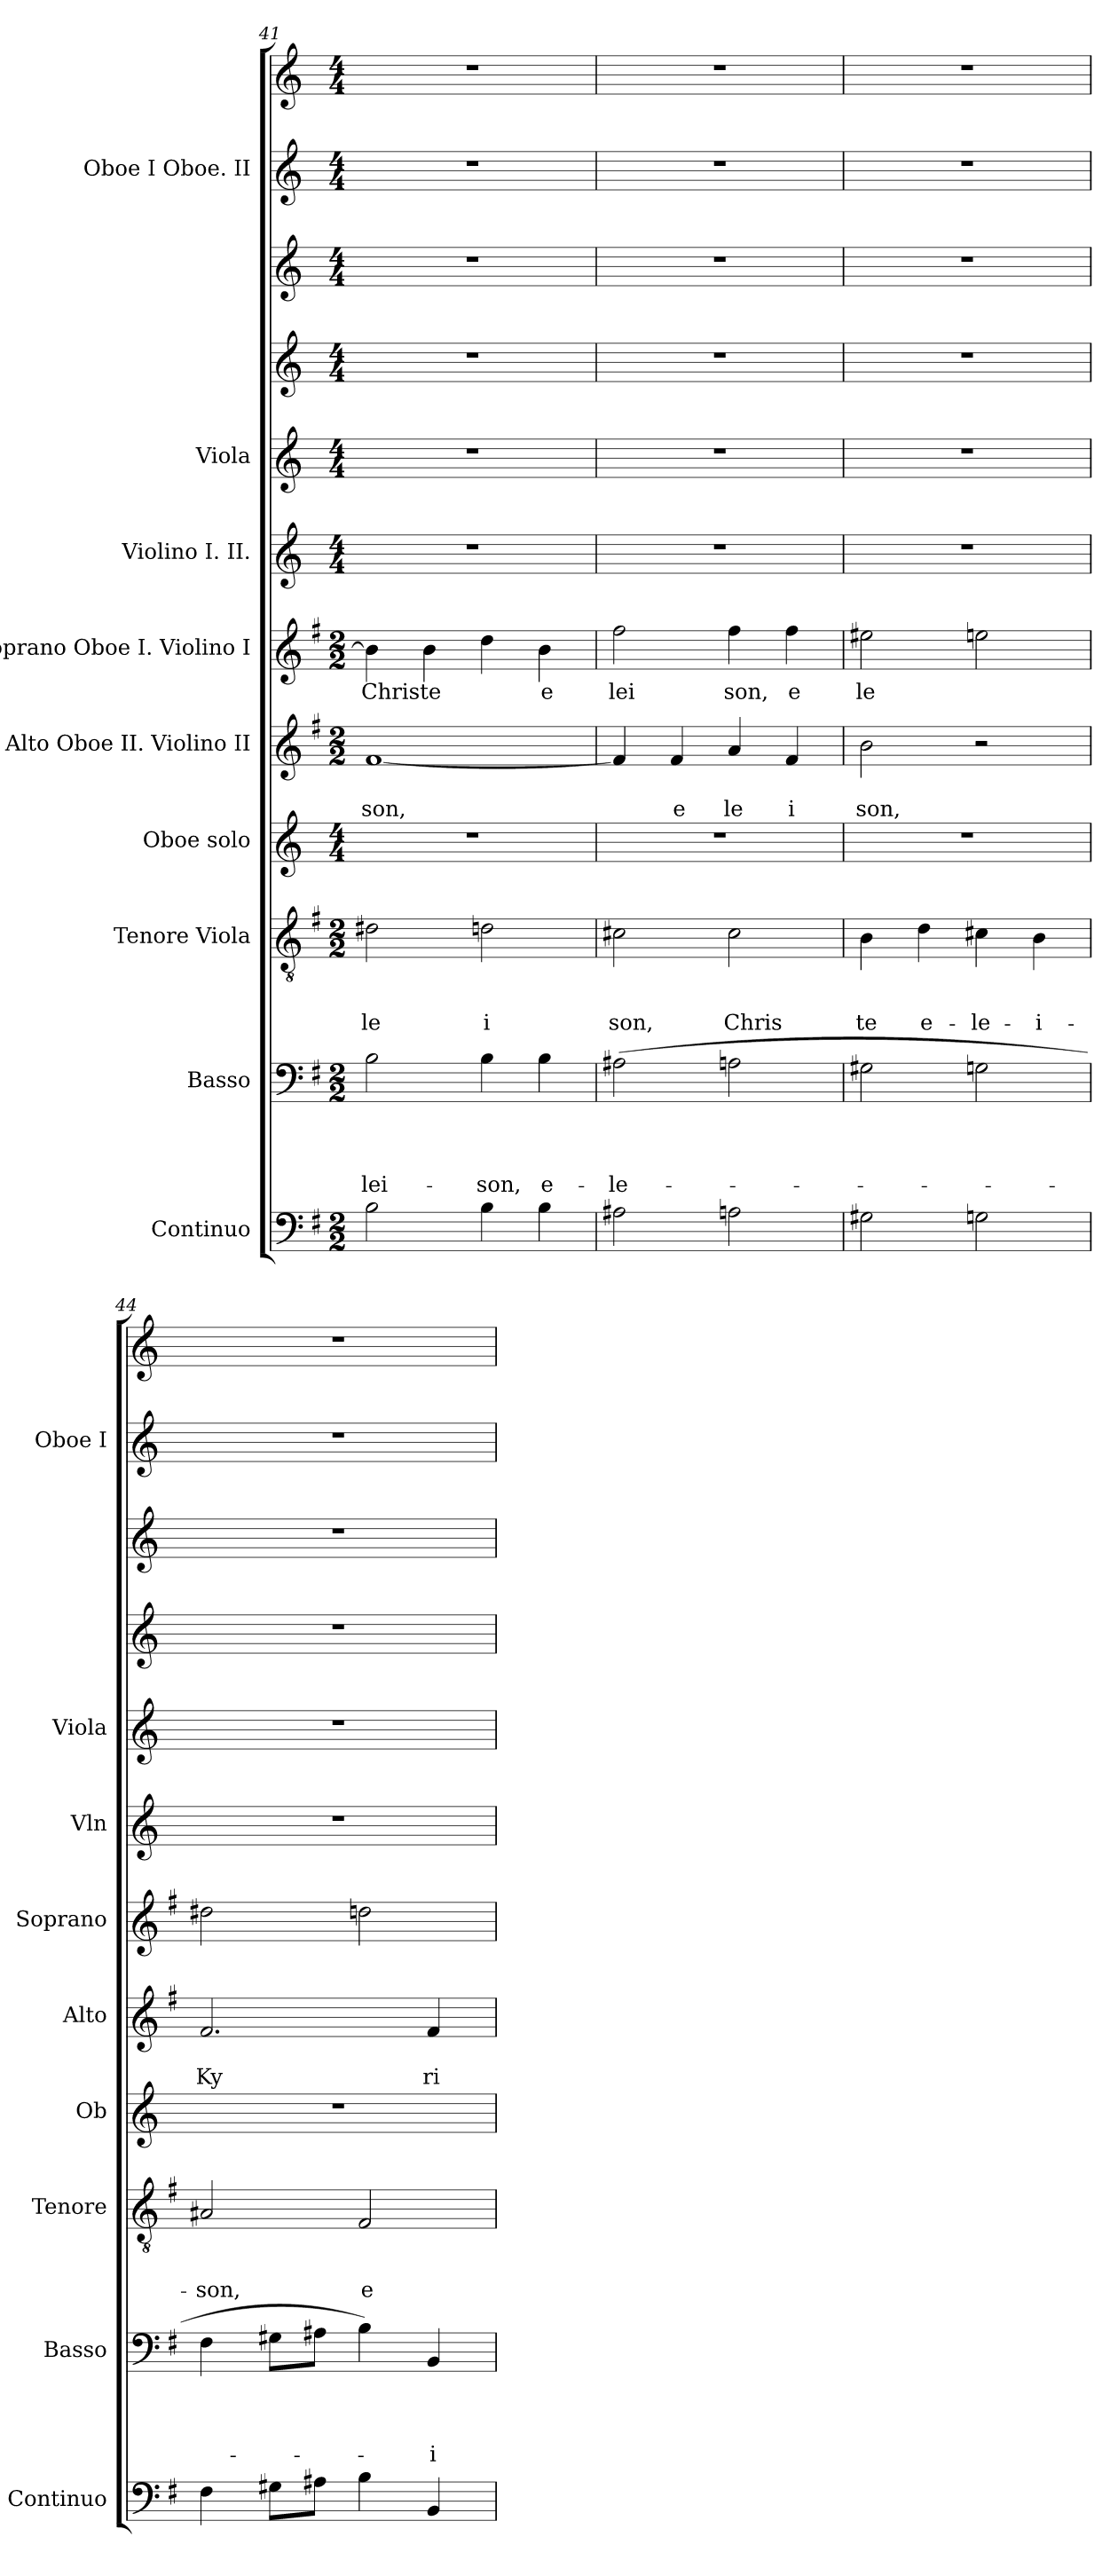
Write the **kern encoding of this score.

**kern	**kern	**text	**text	**text	**text	**kern	**text	**text	**text	**kern	**kern	**text	**text	**kern	**text	**kern	**kern	**kern	**kern	**kern	**kern
*part11	*part10	*part10	*part10	*part10	*part10	*part9	*part9	*part9	*part9	*part8	*part7	*part7	*part7	*part6	*part6	*part5	*part4	*part3	*part2	*part1	*part1
*staff12	*staff11	*staff11	*staff11	*staff11	*staff11	*staff10	*staff10	*staff10	*staff10	*staff9	*staff8	*staff8	*staff8	*staff7	*staff7	*staff6	*staff5	*staff4	*staff3	*staff2	*staff1
*I"Continuo	*I"Basso	*	*	*	*	*I"Tenore Viola	*	*	*	*I"Oboe solo	*I"Alto Oboe II. Violino II	*	*	*I"Soprano Oboe I. Violino I	*	*I"Violino I. II.	*I"Viola	*	*	*I"Oboe I Oboe. II	*
*I'Continuo	*I'Basso	*	*	*	*	*I'Tenore	*	*	*	*I'Ob	*I'Alto	*	*	*I'Soprano	*	*I'Vln	*I'Viola	*	*	*I'Oboe I	*
*clefF4	*clefF4	*	*	*	*	*clefGv2	*	*	*	*clefG2	*clefG2	*	*	*clefG2	*	*clefG2	*clefG2	*clefG2	*clefG2	*clefG2	*clefG2
*k[f#]	*k[f#]	*	*	*	*	*k[f#]	*	*	*	*k[]	*k[f#]	*	*	*k[f#]	*	*k[]	*k[]	*k[]	*k[]	*k[]	*k[]
*G:	*G:	*	*	*	*	*G:	*	*	*	*C:	*G:	*	*	*G:	*	*C:	*C:	*C:	*C:	*C:	*C:
*M2/2	*M2/2	*	*	*	*	*M2/2	*	*	*	*M4/4	*M2/2	*	*	*M2/2	*	*M4/4	*M4/4	*M4/4	*M4/4	*M4/4	*M4/4
=41	=41	=41	=41	=41	=41	=41	=41	=41	=41	=41	=41	=41	=41	=41	=41	=41	=41	=41	=41	=41	=41
!	!	!	!	!	!LO:LY:b	!	!	!	!LO:LY:b	!	!	!	!LO:LY:b	!	!LO:LY:b	!	!	!	!	!	!
2B\	2B\	.	.	.	-lei-	2d#X\	.	.	le	1r	[<1f#	.	son,	4b\]	Christe	1r	1r	1r	1r	1r	1r
.	.	.	.	.	.	.	.	.	.	.	.	.	.	4b\	.	.	.	.	.	.	.
!	!	!	!	!	!LO:LY:b	!	!	!	!LO:LY:b	!	!	!	!	!	!	!	!	!	!	!	!
4B\	4B\	.	.	.	-son,	2dn\	.	.	i	.	.	.	.	4dd\	.	.	.	.	.	.	.
!	!	!	!	!	!LO:LY:b	!	!	!	!	!	!	!	!	!	!LO:LY:b	!	!	!	!	!	!
4B\	4B\	.	.	.	e-	.	.	.	.	.	.	.	.	4b\	e	.	.	.	.	.	.
=42	=42	=42	=42	=42	=42	=42	=42	=42	=42	=42	=42	=42	=42	=42	=42	=42	=42	=42	=42	=42	=42
!	!	!	!	!	!LO:LY:b	!	!	!	!LO:LY:b	!	!	!	!	!	!LO:LY:b	!	!	!	!	!	!
2A#X\	(>2A#X\	.	.	.	-le-	2c#X\	.	.	son,	1r	4f#/]	.	.	2ff#\	lei	1r	1r	1r	1r	1r	1r
!	!	!	!	!	!	!	!	!	!	!	!	!	!LO:LY:b	!	!	!	!	!	!	!	!
.	.	.	.	.	.	.	.	.	.	.	4f#/	.	e	.	.	.	.	.	.	.	.
!	!	!	!	!	!	!	!	!	!LO:LY:b	!	!	!	!LO:LY:b	!	!LO:LY:b	!	!	!	!	!	!
2An\	2An\	.	.	.	.	2c#\	.	.	Chris	.	4a/	.	le	4ff#\	son,	.	.	.	.	.	.
!	!	!	!	!	!	!	!	!	!	!	!	!	!LO:LY:b	!	!LO:LY:b	!	!	!	!	!	!
.	.	.	.	.	.	.	.	.	.	.	4f#/	.	i	4ff#\	e	.	.	.	.	.	.
!!LO:PB:g=z
=43	=43	=43	=43	=43	=43	=43	=43	=43	=43	=43	=43	=43	=43	=43	=43	=43	=43	=43	=43	=43	=43
!	!	!	!	!	!	!	!	!	!LO:LY:b	!	!	!	!LO:LY:b	!	!LO:LY:b	!	!	!	!	!	!
2G#X\	2G#X\	.	.	.	.	4B\	.	.	te	1r	2b\	.	son,	2ee#X\	le	1r	1r	1r	1r	1r	1r
!	!	!	!	!	!	!	!	!	!LO:LY:b	!	!	!	!	!	!	!	!	!	!	!	!
.	.	.	.	.	.	4d\	.	.	e-	.	.	.	.	.	.	.	.	.	.	.	.
!	!	!	!	!	!	!	!	!	!LO:LY:b	!	!	!	!	!	!	!	!	!	!	!	!
2Gn\	2Gn\	.	.	.	.	4c#X\	.	.	-le-	.	2r	.	.	2een\	.	.	.	.	.	.	.
!	!	!	!	!	!	!	!	!	!LO:LY:b	!	!	!	!	!	!	!	!	!	!	!	!
.	.	.	.	.	.	4B\	.	.	-i-	.	.	.	.	.	.	.	.	.	.	.	.
=44	=44	=44	=44	=44	=44	=44	=44	=44	=44	=44	=44	=44	=44	=44	=44	=44	=44	=44	=44	=44	=44
!	!	!	!	!	!	!	!	!	!LO:LY:b	!	!	!	!LO:LY:b	!	!	!	!	!	!	!	!
4F#\	4F#\	.	.	.	.	2A#X/	.	.	-son,	1r	2.f#/	.	Ky	2dd#X\	.	1r	1r	1r	1r	1r	1r
8G#X\L	8G#X\L	.	.	.	.	.	.	.	.	.	.	.	.	.	.	.	.	.	.	.	.
8A#X\J	8A#X\J	.	.	.	.	.	.	.	.	.	.	.	.	.	.	.	.	.	.	.	.
!	!	!	!	!	!	!	!	!	!LO:LY:b	!	!	!	!	!	!	!	!	!	!	!	!
4B\	4B\)	.	.	.	.	2F#/	.	.	e-	.	.	.	.	2ddn\	.	.	.	.	.	.	.
!	!	!	!	!	!LO:LY:b	!	!	!	!	!	!	!	!LO:LY:b	!	!	!	!	!	!	!	!
4BB/	4BB/	.	.	.	-i	.	.	.	.	.	4f#/	.	ri	.	.	.	.	.	.	.	.
=	=	=	=	=	=	=	=	=	=	=	=	=	=	=	=	=	=	=	=	=	=
*-	*-	*-	*-	*-	*-	*-	*-	*-	*-	*-	*-	*-	*-	*-	*-	*-	*-	*-	*-	*-	*-
